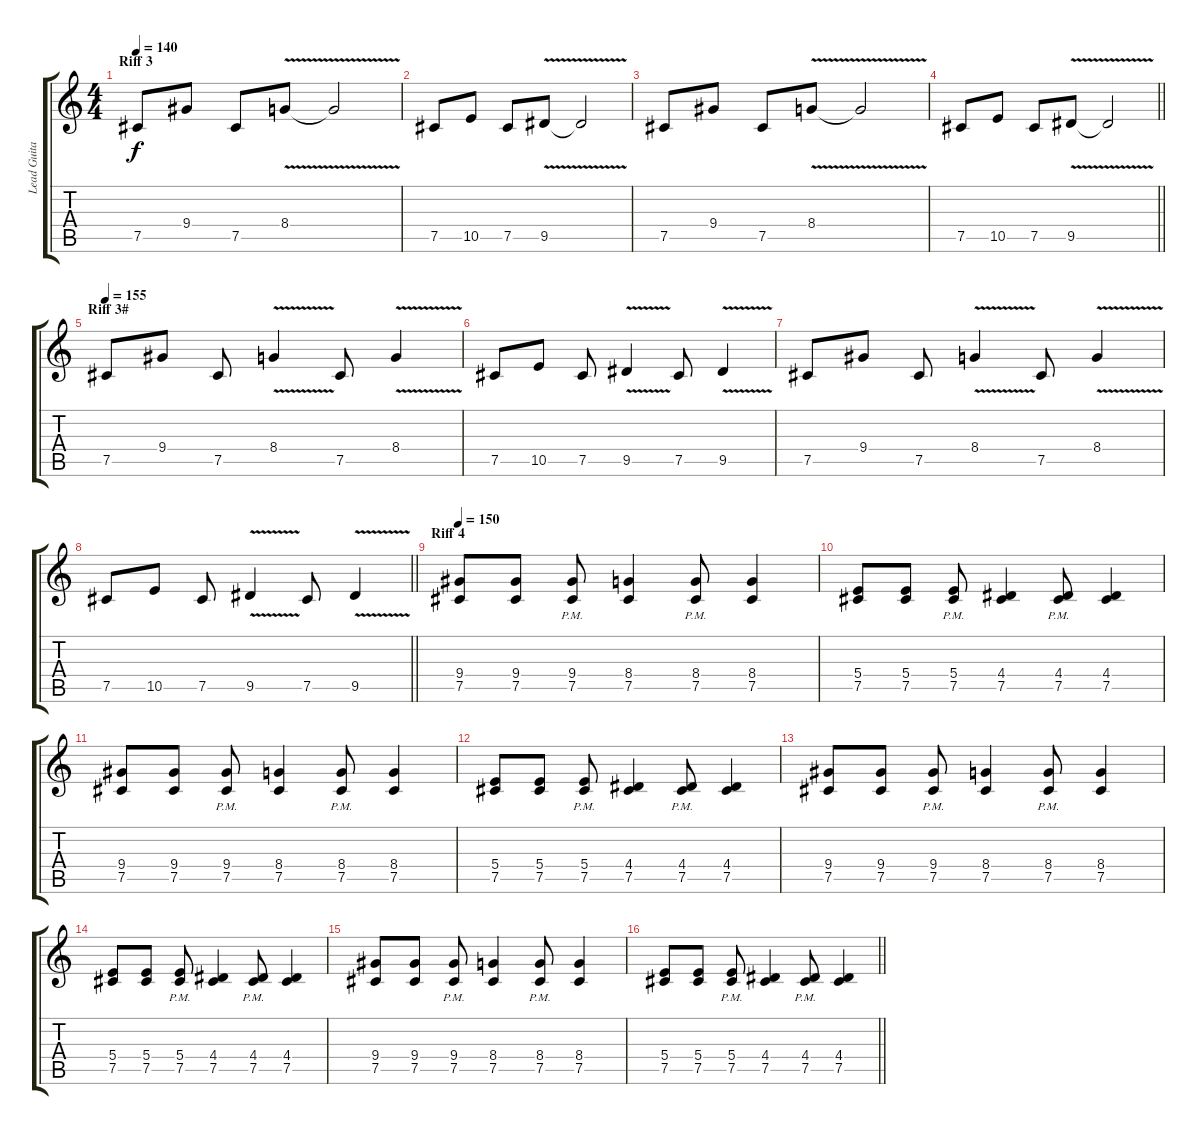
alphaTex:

\track ("Lead Guitar " "Lead Guita") {instrument distortionguitar}
\staff {score tabs}
\tuning (Db4 Ab3 E3 B2 Gb2 Db2) {hide}
\ts (4 4)
\section ("" "Riff 3")
\tempo 140
\clef g2
\ks c
7.5.8{dy f balance 14} 9.4.8 7.5.8 8.4{v}.8 8.4{t}.2 |
7.5.8 10.5.8 7.5.8 9.5{v}.8 9.5{t}.2 |
7.5.8 9.4.8 7.5.8 8.4{v}.8 8.4{t}.2 |
\barLineRight lightlight
7.5.8 10.5.8 7.5.8 9.5{v}.8 9.5{t}.2 |
\section ("" "Riff 3#")
\tempo 155
7.5.8 9.4.8 7.5.8 8.4{v}.4 7.5.8 8.4{v}.4 |
7.5.8 10.5.8 7.5.8 9.5{v}.4 7.5.8 9.5{v}.4 |
7.5.8 9.4.8 7.5.8 8.4{v}.4 7.5.8 8.4{v}.4 |
\barLineRight lightlight
7.5.8 10.5.8 7.5.8 9.5{v}.4 7.5.8 9.5{v}.4 |
\section ("" "Riff 4")
\tempo 150
(9.4 7.5).8 (9.4 7.5).8 (9.4{pm} 7.5{pm}).8 (8.4 7.5).4 (8.4{pm} 7.5{pm}).8 (8.4 7.5).4 |
(5.4 7.5).8 (5.4 7.5).8 (5.4{pm} 7.5{pm}).8 (4.4 7.5).4 (4.4{pm} 7.5{pm}).8 (4.4 7.5).4 |
(9.4 7.5).8 (9.4 7.5).8 (9.4{pm} 7.5{pm}).8 (8.4 7.5).4 (8.4{pm} 7.5{pm}).8 (8.4 7.5).4 |
(5.4 7.5).8 (5.4 7.5).8 (5.4{pm} 7.5{pm}).8 (4.4 7.5).4 (4.4{pm} 7.5{pm}).8 (4.4 7.5).4 |
(9.4 7.5).8 (9.4 7.5).8 (9.4{pm} 7.5{pm}).8 (8.4 7.5).4 (8.4{pm} 7.5{pm}).8 (8.4 7.5).4 |
(5.4 7.5).8 (5.4 7.5).8 (5.4{pm} 7.5{pm}).8 (4.4 7.5).4 (4.4{pm} 7.5{pm}).8 (4.4 7.5).4 |
(9.4 7.5).8 (9.4 7.5).8 (9.4{pm} 7.5{pm}).8 (8.4 7.5).4 (8.4{pm} 7.5{pm}).8 (8.4 7.5).4 |
\barLineRight lightlight
(5.4 7.5).8 (5.4 7.5).8 (5.4{pm} 7.5{pm}).8 (4.4 7.5).4 (4.4{pm} 7.5{pm}).8 (4.4 7.5).4
